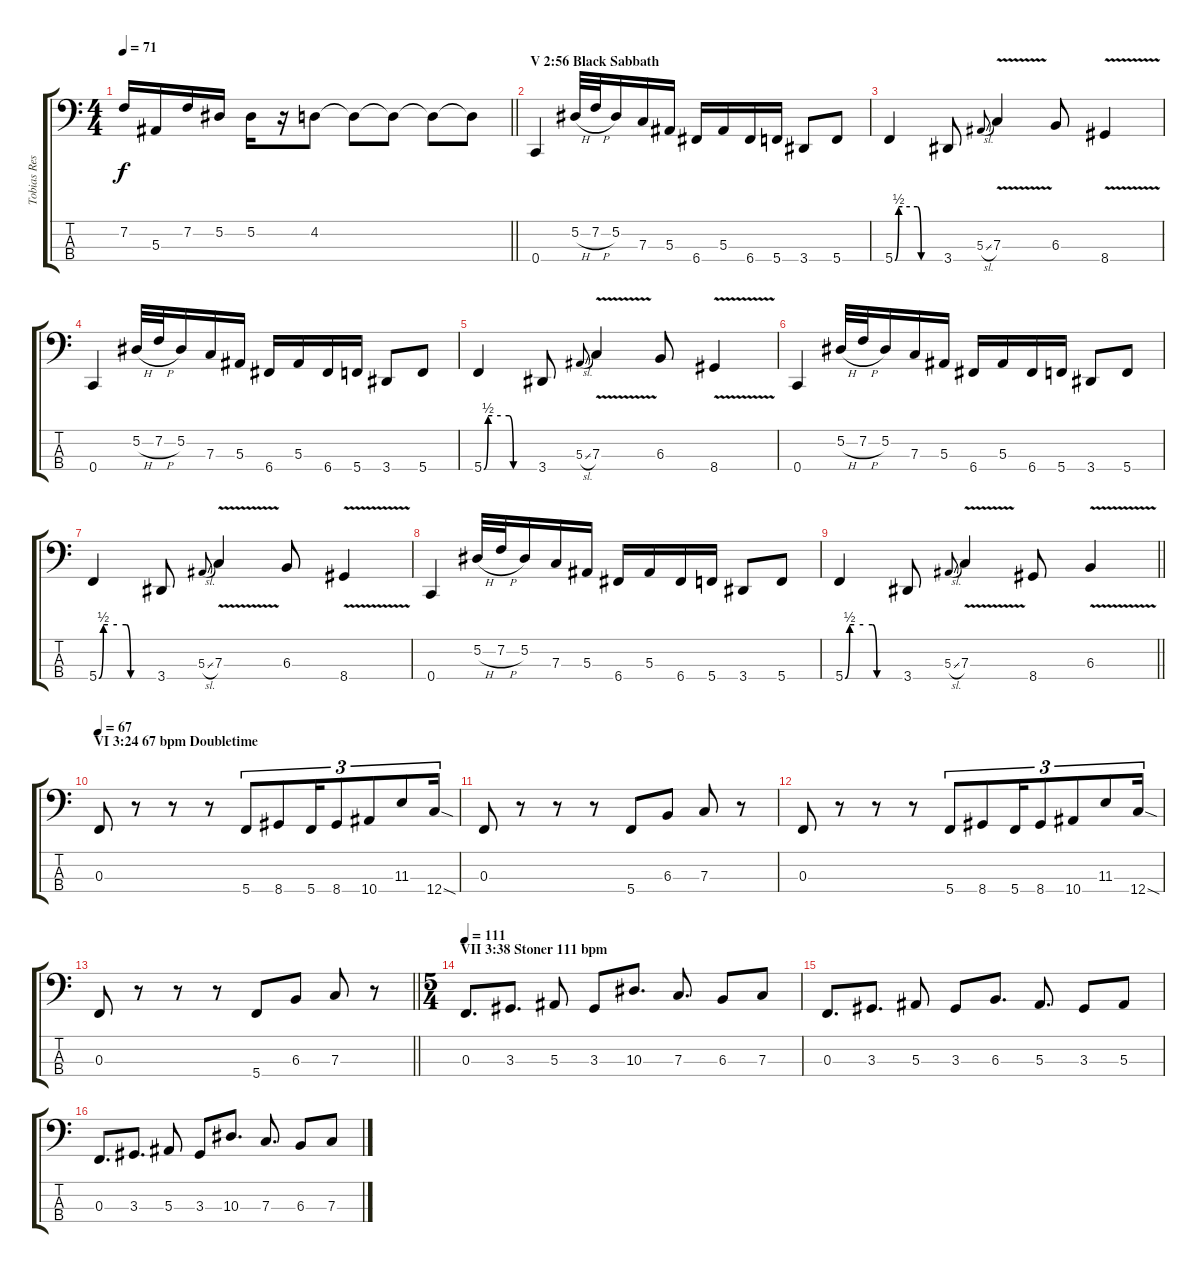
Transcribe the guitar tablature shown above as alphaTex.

\track ("Tobias Resch (Bass Guitar) C Tuning" "Tobias Res") {instrument electricbassfinger}
\staff {score tabs}
\tuning (Eb2 Bb1 F1 C1) {hide}
\ts (4 4)
\tempo 71
\clef f4
\barLineRight lightlight
\ks c
7.2.16{dy f} 5.3.16 7.2.16 5.2.16 5.2.16 r.16 4.2.8 4.2{t}.8 4.2{t}.8 4.2{t}.8 4.2{t}.8 |
\section ("" "V 2:56 Black Sabbath")
0.4.4 5.2{h}.32 7.2{h}.32 5.2.16 7.3.16 5.3.16 6.4.16 5.3.16 6.4.16 5.4.16 3.4.8 5.4.8 |
5.4{be (custom 0 0 5 2 10 2 20 2 30 2 35 0 60 0)}.4 3.4.8 5.3{sl}.8{gr onbeat} 7.3{v}.4 6.3.8 8.4{v}.4 |
0.4.4 5.2{h}.32 7.2{h}.32 5.2.16 7.3.16 5.3.16 6.4.16 5.3.16 6.4.16 5.4.16 3.4.8 5.4.8 |
5.4{be (custom 0 0 5 2 10 2 20 2 30 2 35 0 60 0)}.4 3.4.8 5.3{sl}.8{gr onbeat} 7.3{v}.4 6.3.8 8.4{v}.4 |
0.4.4 5.2{h}.32 7.2{h}.32 5.2.16 7.3.16 5.3.16 6.4.16 5.3.16 6.4.16 5.4.16 3.4.8 5.4.8 |
5.4{be (custom 0 0 5 2 10 2 20 2 30 2 35 0 60 0)}.4 3.4.8 5.3{sl}.8{gr onbeat} 7.3{v}.4 6.3.8 8.4{v}.4 |
0.4.4 5.2{h}.32 7.2{h}.32 5.2.16 7.3.16 5.3.16 6.4.16 5.3.16 6.4.16 5.4.16 3.4.8 5.4.8 |
\barLineRight lightlight
5.4{be (custom 0 0 5 2 10 2 20 2 30 2 35 0 60 0)}.4 3.4.8 5.3{sl}.8{gr onbeat} 7.3{v}.4 8.4.8 6.3{v}.4 |
\section ("" "VI 3:24 67 bpm Doubletime")
\tempo 67
0.3.8 r.8 r.8 r.8 5.4.8{tu (3 2)} 8.4.8{tu (3 2)} 5.4.16{tu (3 2)} 8.4.8{tu (3 2)} 10.4.8{tu (3 2)} 11.3.8{tu (3 2)} 12.4{sod}.16{tu (3 2)} |
0.3.8 r.8 r.8 r.8 5.4.8 6.3.8 7.3.8 r.8 |
0.3.8 r.8 r.8 r.8 5.4.8{tu (3 2)} 8.4.8{tu (3 2)} 5.4.16{tu (3 2)} 8.4.8{tu (3 2)} 10.4.8{tu (3 2)} 11.3.8{tu (3 2)} 12.4{sod}.16{tu (3 2)} |
\barLineRight lightlight
0.3.8 r.8 r.8 r.8 5.4.8 6.3.8 7.3.8 r.8 |
\ts (5 4)
\section ("" "VII 3:38 Stoner 111 bpm")
\tempo 111
0.3.8{d} 3.3.8{d} 5.3.8 3.3.8 10.3.8{d} 7.3.8{d} 6.3.8 7.3.8 |
0.3.8{d} 3.3.8{d} 5.3.8 3.3.8 6.3.8{d} 5.3.8{d} 3.3.8 5.3.8 |
0.3.8{d} 3.3.8{d} 5.3.8 3.3.8 10.3.8{d} 7.3.8{d} 6.3.8 7.3.8
